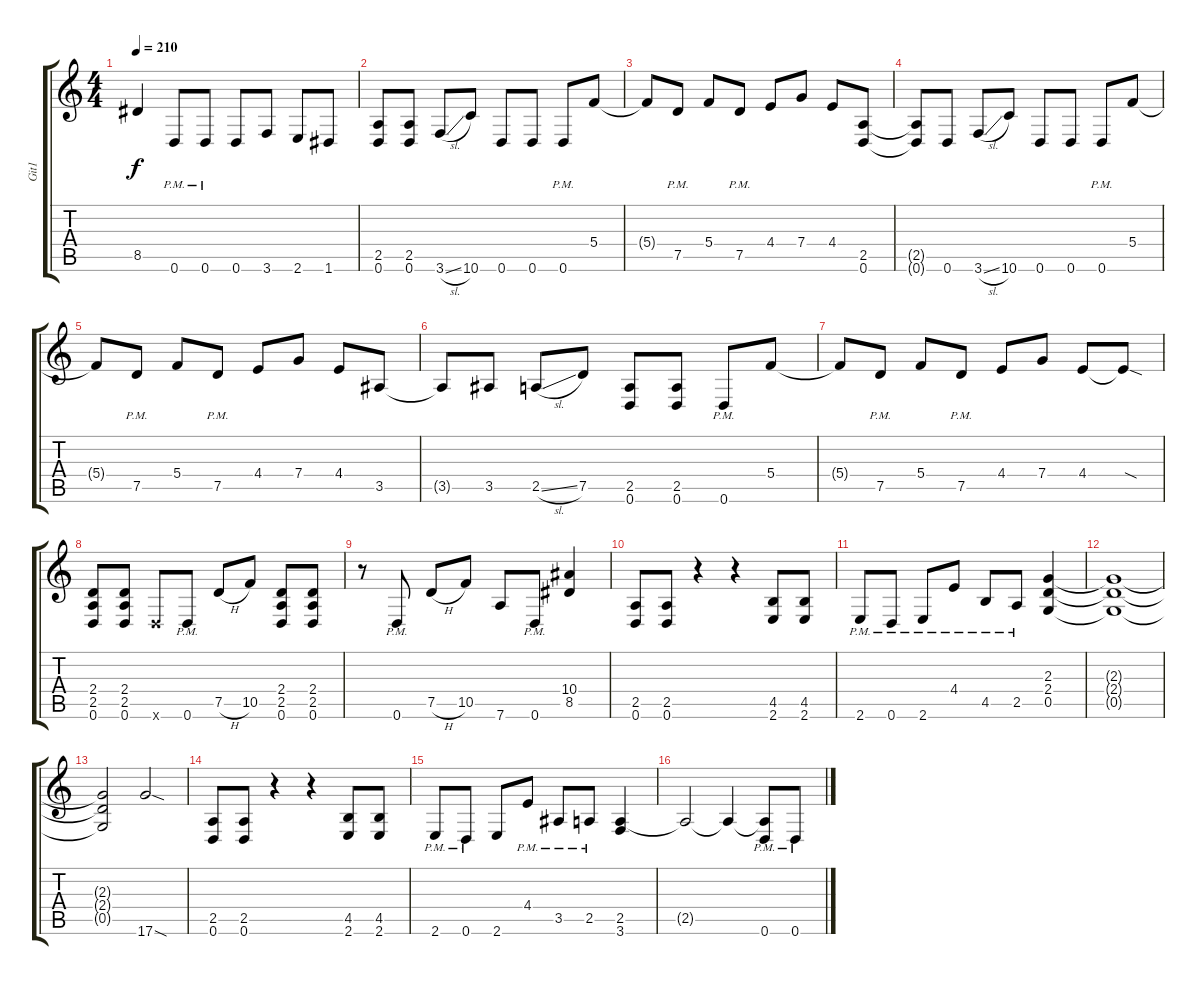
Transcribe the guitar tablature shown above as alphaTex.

\track ("Git1" "Git1") {instrument distortionguitar}
\staff {score tabs}
\tuning (D4 A3 F3 C3 G2 D2) {hide}
\ts (4 4)
\tempo 210
\clef g2
\ks c
8.5{t}.4{dy f} 0.6{pm}.8 0.6{pm}.8 0.6.8 3.6.8 2.6.8 1.6.8 |
(2.5 0.6).8 (2.5 0.6).8 3.6{sl}.8 10.6.8 0.6.8 0.6.8 0.6{pm}.8 5.4.8 |
5.4{t}.8 7.5{pm}.8 5.4.8 7.5{pm}.8 4.4.8 7.4.8 4.4.8 (2.5 0.6).8 |
(2.5{t} 0.6{t}).8 0.6.8 3.6{sl}.8 10.6.8 0.6.8 0.6.8 0.6{pm}.8 5.4.8 |
5.4{t}.8 7.5{pm}.8 5.4.8 7.5{pm}.8 4.4.8 7.4.8 4.4.8 3.5.8 |
3.5{t}.8 3.5.8 2.5{sl}.8 7.5.8 (2.5 0.6).8 (2.5 0.6).8 0.6{pm}.8 5.4.8 |
5.4{t}.8 7.5{pm}.8 5.4.8 7.5{pm}.8 4.4.8 7.4.8 4.4.8 4.4{sod t}.8 |
(2.4 2.5 0.6).8 (2.4 2.5 0.6).8 0.6{x}.8 0.6{pm}.8 7.5{h}.8 10.5.8 (2.4 2.5 0.6).8 (2.4 2.5 0.6).8 |
r.8 0.6{pm}.8 7.5{h}.8 10.5.8 7.6.8 0.6{pm}.8 (10.4 8.5).4 |
(2.5 0.6).8 (2.5 0.6).8 r.4 r.4 (4.5 2.6).8 (4.5 2.6).8 |
2.6{pm}.8 0.6{pm}.8 2.6{pm}.8 4.4{pm}.8 4.5{pm}.8 2.5{pm}.8 (2.3 2.4 0.5).4 |
(2.3{t} 2.4{t} 0.5{t}).1 |
(2.3{t} 2.4{t} 0.5{t}).2 17.6{sod}.2 |
(2.5 0.6).8 (2.5 0.6).8 r.4 r.4 (4.5 2.6).8 (4.5 2.6).8 |
2.6{pm}.8 0.6{pm}.8 2.6.8 4.4{pm}.8 3.5{pm}.8 2.5{pm}.8 (2.5 3.6).4 |
2.5{t}.2 2.5{t}.4 (2.5{t} 0.6{pm}).8 0.6{pm}.8
